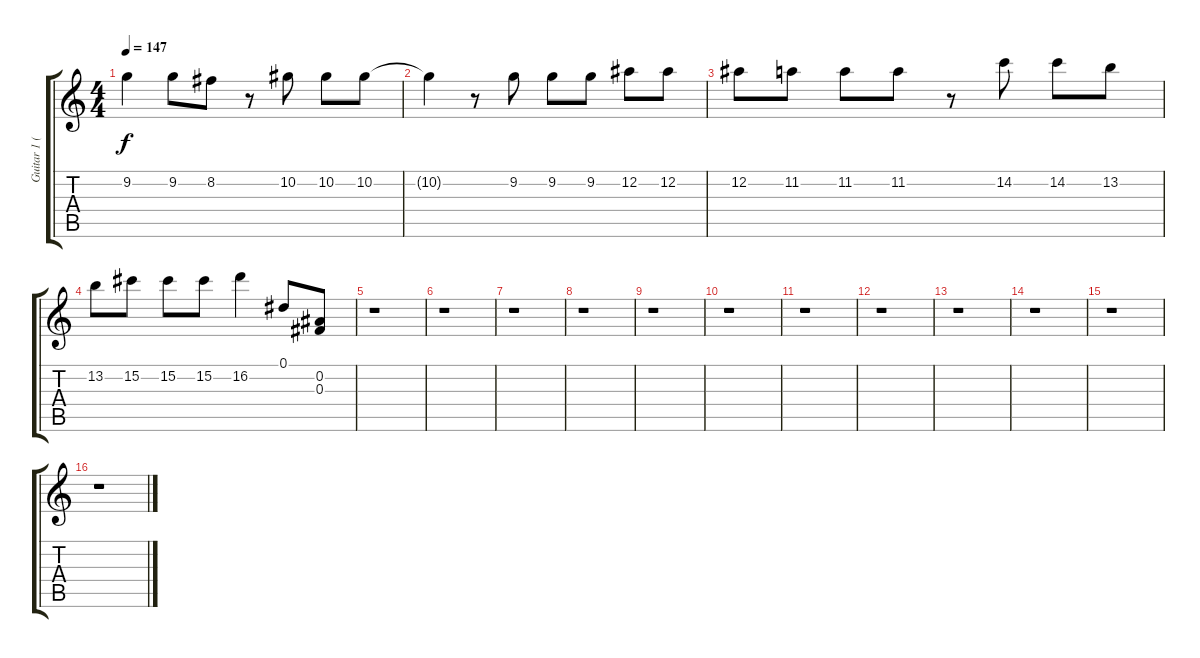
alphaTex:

\track ("Guitar 1 (Clean)" "Guitar 1 (") {instrument electricguitarclean}
\staff {score tabs}
\tuning (Eb4 Bb3 Gb3 Db3 Ab2 Eb2) {hide}
\ts (4 4)
\tempo 147
\clef g2
\ks c
9.2.4{dy f} 9.2.8 8.2.8 r.8 10.2.8 10.2.8 10.2.8 |
10.2{t}.4 r.8 9.2.8 9.2.8 9.2.8 12.2.8 12.2.8 |
12.2.8 11.2.8 11.2.8 11.2.8 r.8 14.2.8 14.2.8 13.2.8 |
13.2.8 15.2.8 15.2.8 15.2.8 16.2.4 0.1.8 (0.2 0.3).8 |
r.1 |
r.1 |
r.1 |
r.1 |
r.1 |
r.1 |
r.1 |
r.1 |
r.1 |
r.1 |
r.1 |
r.1
